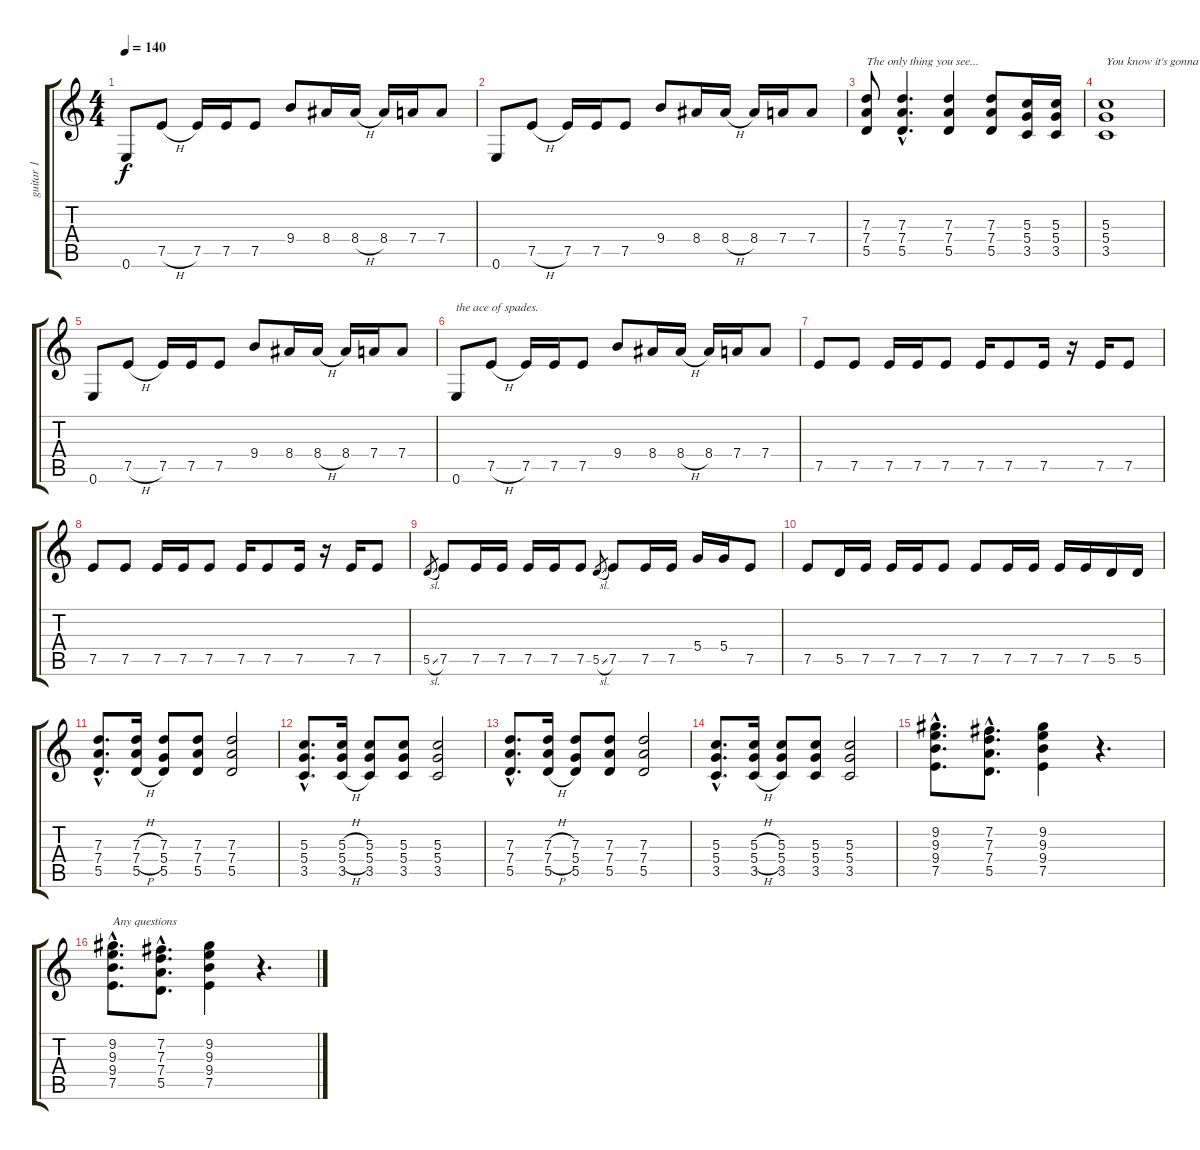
\track ("guitar 1" "guitar 1") {instrument distortionguitar}
\staff {score tabs}
\tuning (E4 B3 G3 D3 A2 E2) {hide}
\ts (4 4)
\tempo 140
\clef g2
\ks c
0.6.8{dy f} 7.5{h}.8 7.5.16 7.5.16 7.5.8 9.4.8 8.4.16 8.4{h}.16 8.4.16 7.4.16 7.4.8 |
0.6.8 7.5{h}.8 7.5.16 7.5.16 7.5.8 9.4.8 8.4.16 8.4{h}.16 8.4.16 7.4.16 7.4.8 |
(7.3 7.4 5.5).8{txt "The only thing you see..."} (7.3{hac} 7.4{hac} 5.5{hac}).4{d} (7.3 7.4 5.5).4 (7.3 7.4 5.5).8 (5.3 5.4 3.5).16 (5.3 5.4 3.5).16 |
(5.3 5.4 3.5).1{txt "You know it's gonna be..."} |
0.6.8 7.5{h}.8 7.5.16 7.5.16 7.5.8 9.4.8 8.4.16 8.4{h}.16 8.4.16 7.4.16 7.4.8 |
0.6.8{txt "the ace of spades."} 7.5{h}.8 7.5.16 7.5.16 7.5.8 9.4.8 8.4.16 8.4{h}.16 8.4.16 7.4.16 7.4.8 |
7.5.8 7.5.8 7.5.16 7.5.16 7.5.8 7.5.16 7.5.8 7.5.16 r.16 7.5.16 7.5.8 |
7.5.8 7.5.8 7.5.16 7.5.16 7.5.8 7.5.16 7.5.8 7.5.16 r.16 7.5.16 7.5.8 |
5.5{sl}.8{gr} 7.5.8 7.5.16 7.5.16 7.5.16 7.5.16 7.5.8 5.5{sl}.8{gr} 7.5.8 7.5.16 7.5.16 5.4.16 5.4.16 7.5.8 |
7.5.8 5.5.16 7.5.16 7.5.16 7.5.16 7.5.8 7.5.8 7.5.16 7.5.16 7.5.16 7.5.16 5.5.16 5.5.16 |
(7.3{hac} 7.4{hac} 5.5{hac}).8{d} (7.3{h} 7.4{h} 5.5{h}).16 (7.3 5.4 5.5).8 (7.3 7.4 5.5).8 (7.3 7.4 5.5).2 |
(5.3{hac} 5.4{hac} 3.5{hac}).8{d} (5.3{h} 5.4{h} 3.5{h}).16 (5.3 5.4 3.5).8 (5.3 5.4 3.5).8 (5.3 5.4 3.5).2 |
(7.3{hac} 7.4{hac} 5.5{hac}).8{d} (7.3{h} 7.4{h} 5.5{h}).16 (7.3 5.4 5.5).8 (7.3 7.4 5.5).8 (7.3 7.4 5.5).2 |
(5.3{hac} 5.4{hac} 3.5{hac}).8{d} (5.3{h} 5.4{h} 3.5{h}).16 (5.3 5.4 3.5).8 (5.3 5.4 3.5).8 (5.3 5.4 3.5).2 |
(9.2{hac} 9.3{hac} 9.4{hac} 7.5{hac}).8{d} (7.2{hac} 7.3{hac} 7.4{hac} 5.5{hac}).8{d} (9.2 9.3 9.4 7.5).4 r.4{d} |
(9.2{hac} 9.3{hac} 9.4{hac} 7.5{hac}).8{d txt "Any questions"} (7.2{hac} 7.3{hac} 7.4{hac} 5.5{hac}).8{d} (9.2 9.3 9.4 7.5).4 r.4{d}
